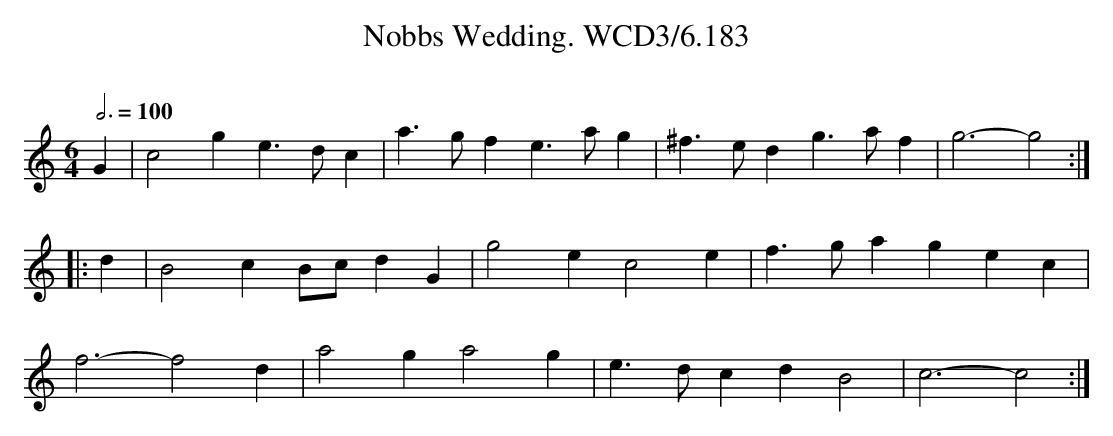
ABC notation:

X:1
T:Nobbs Wedding. WCD3/6.183
O:
M:6/4
L:1/4
Q:3/4=100
K:C
G|c2 g e3/ d/ c|a3/ g/ f e3/ a/g|^f3/ e/ d g3/ a/ f|g3-g2:|
|:d|B2 c B/c/ dG|g2 e c2 e|f3/ g/ a gec|
f3-f2 d|a2 g a2 g|e3/ d/ cd B2|c3-c2:|
